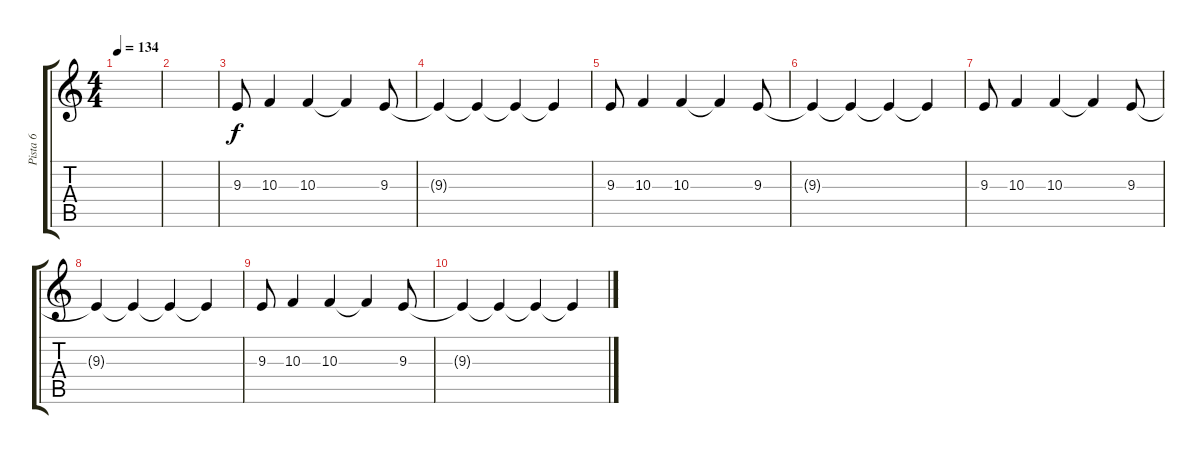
\track ("Pista 6" "Pista 6") {instrument electricpiano1}
\staff {score tabs}
\tuning (E4 B3 G3 D3 A2 E2) {hide}
\ts (4 4)
\tempo 134
\clef g2
\ks c
|
|
9.3.8 10.3.4 10.3.4 10.3{t}.4 9.3.8 |
9.3{t}.4 9.3{t}.4 9.3{t}.4 9.3{t}.4 |
9.3.8 10.3.4 10.3.4 10.3{t}.4 9.3.8 |
9.3{t}.4 9.3{t}.4 9.3{t}.4 9.3{t}.4 |
9.3.8 10.3.4 10.3.4 10.3{t}.4 9.3.8 |
9.3{t}.4 9.3{t}.4 9.3{t}.4 9.3{t}.4 |
9.3.8 10.3.4 10.3.4 10.3{t}.4 9.3.8 |
9.3{t}.4 9.3{t}.4 9.3{t}.4 9.3{t}.4
